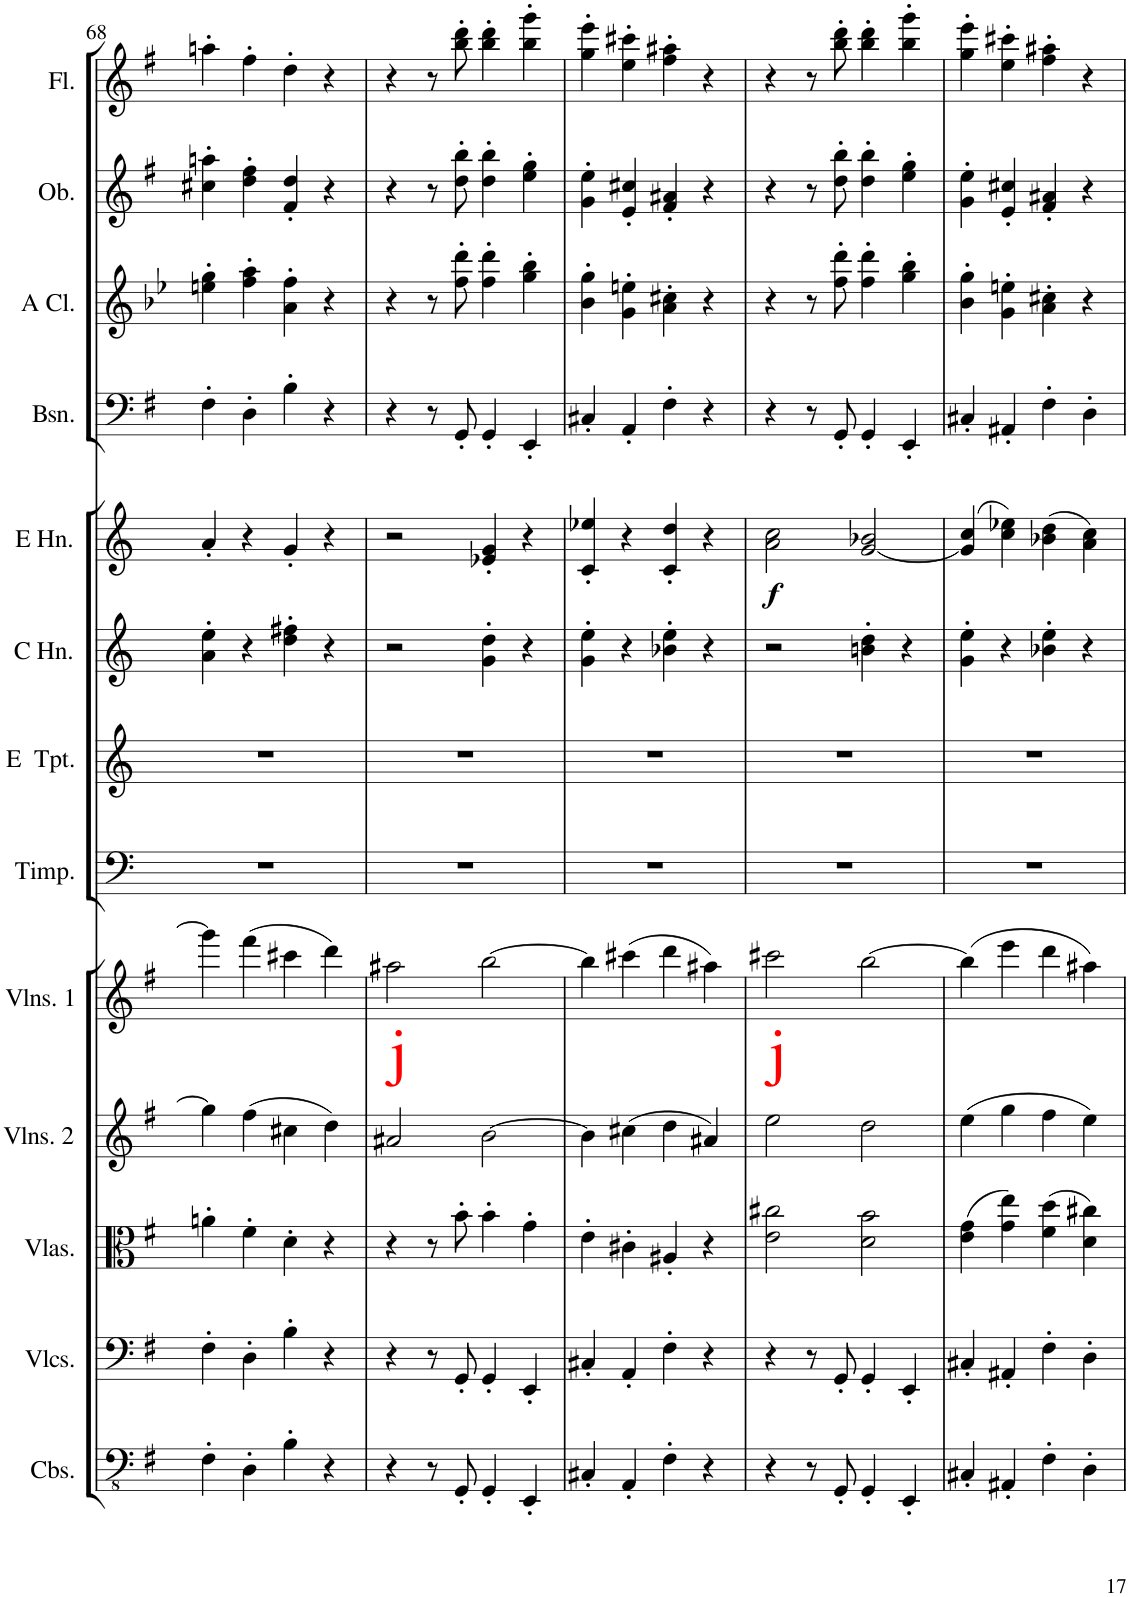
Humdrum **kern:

**kern	**kern	**kern	**kern	**kern	**text	**kern	**kern	**kern	**kern	**dynam	**kern	**kern	**kern	**kern
*part13	*part12	*part11	*part10	*part9	*part9	*part8	*part7	*part6	*part5	*part5	*part4	*part3	*part2	*part1
*staff13	*staff12	*staff11	*staff10	*staff9	*staff9	*staff8	*staff7	*staff6	*staff5	*staff5	*staff4	*staff3	*staff2	*staff1
*I"Contrabasses	*I"Violoncellos	*I"Violas	*I"Violins 2	*I"Violins 1	*	*I"Timpani in B and E	*I"Trumpet 1 2 in E	*I"Horn 3 4  in C	*I"Horn 1 2 in E	*	*I"Bassoon 1 2	*I"A Clarinet 1 2	*I"Oboe 1 2	*I"Flute 1 2
*I'Cbs.	*I'Vlcs.	*I'Vlas.	*I'Vlns. 2	*I'Vlns. 1	*	*I'Timp.	*	*	*	*	*I'Bsn.	*I'A Cl.	*I'Ob.	*I'Fl.
!!LO:PB:g=z
*clefFv4	*clefF4	*clefC3	*clefG2	*clefG2	*	*clefF4	*clefG2	*clefG2	*clefG2	*	*clefF4	*clefG2	*clefG2	*clefG2
*	*	*	*	*	*	*	*Trd-2c-4	*Trd7c12	*Trd5c8	*	*	*Trd2c3	*	*
*k[f#]	*k[f#]	*k[f#]	*k[f#]	*k[f#]	*	*k[]	*k[]	*k[]	*k[]	*	*k[f#]	*k[b-e-]	*k[f#]	*k[f#]
*M2/2	*M2/2	*M2/2	*M2/2	*M2/2	*	*M2/2	*M2/2	*M2/2	*M2/2	*	*M2/2	*M2/2	*M2/2	*M2/2
*met(c|)	*met(c|)	*met(c|)	*met(c|)	*met(c|)	*	*met(c|)	*met(c|)	*met(c|)	*met(c|)	*	*met(c|)	*met(c|)	*met(c|)	*met(c|)
=68	=68	=68	=68	=68	=68	=68	=68	=68	=68	=68	=68	=68	=68	=68
4FF#'\	4F#'\	4an'\	4gg\]	4ggg\]	.	1r	1r	4a\' 4ee\'	4a'/	.	4F#'\	4een\' 4gg\'	4cc#X\' 4aan\'	4aan'\
4DD'\	4D'\	4f#'\	(4ff#\	(4fff#\	.	.	.	4r	4r	.	4D'\	4ff\' 4aa\'	4dd\' 4ff#\'	4ff#'\
4BB'\	4B'\	4d'\	4cc#X\	4ccc#X\	.	.	.	4dd\' 4ff#X\'	4g'/	.	4B'\	4a\' 4ff\'	4f#/' 4dd/'	4dd'\
4r	4r	4r	4dd\)	4ddd\)	.	.	.	4r	4r	.	4r	4r	4r	4r
=69	=69	=69	=69	=69	=69	=69	=69	=69	=69	=69	=69	=69	=69	=69
!	!	!	!	!	!LO:LY:b:color=#FF0000	!	!	!	!	!	!	!	!	!
4r	4r	4r	2a#X/	2aa#X\	j	1r	1r	2r	2r	.	4r	4r	4r	4r
8r	8r	8r	.	.	.	.	.	.	.	.	8r	8r	8r	8r
8GGG'/	8GG'/	8b'\	.	.	.	.	.	.	.	.	8GG'/	8ff\' 8ddd\'	8dd\' 8bb\'	8bb\' 8ddd\'
4GGG'/	4GG'/	4b'\	[2b\	[2bb\	.	.	.	4g\' 4dd\'	4e-X/' 4g/'	.	4GG'/	4ff\' 4ddd\'	4dd\' 4bb\'	4bb\' 4ddd\'
4EEE'/	4EE'/	4g'\	.	.	.	.	.	4r	4r	.	4EE'/	4gg\' 4bb-\'	4ee\' 4gg\'	4bb\' 4ggg\'
=70	=70	=70	=70	=70	=70	=70	=70	=70	=70	=70	=70	=70	=70	=70
4CC#X'/	4C#X'/	4e'\	4b\]	4bb\]	.	1r	1r	4g\' 4ee\'	4c/' 4ee-X/'	.	4C#X'/	4b-\' 4gg\'	4g\' 4ee\'	4gg\' 4eee\'
4AAA'/	4AA'/	4c#X'\	(4cc#X\	(4ccc#X\	.	.	.	4r	4r	.	4AA'/	4g\' 4een\'	4e/' 4cc#X/'	4ee\' 4ccc#X\'
4FF#'\	4F#'\	4A#X'/	4dd\	4ddd\	.	.	.	4b-X\' 4ee\'	4c/' 4dd/'	.	4F#'\	4a\' 4cc#X\'	4f#/' 4a#X/'	4ff#\' 4aa#X\'
4r	4r	4r	4a#X/)	4aa#X\)	.	.	.	4r	4r	.	4r	4r	4r	4r
=71	=71	=71	=71	=71	=71	=71	=71	=71	=71	=71	=71	=71	=71	=71
!	!	!	!	!	!LO:LY:b:color=#FF0000	!	!	!	!	!LO:DY:b	!	!	!	!
4r	4r	2e\ 2cc#X\	2ee\	2ccc#X\	j	1r	1r	2r	2a\ 2cc\	f	4r	4r	4r	4r
8r	8r	.	.	.	.	.	.	.	.	.	8r	8r	8r	8r
8GGG'/	8GG'/	.	.	.	.	.	.	.	.	.	8GG'/	8ff\' 8ddd\'	8dd\' 8bb\'	8bb\' 8ddd\'
4GGG'/	4GG'/	2d\ 2b\	2dd\	[2bb\	.	.	.	4bn\' 4dd\'	[2g/ 2b-X/	.	4GG'/	4ff\' 4ddd\'	4dd\' 4bb\'	4bb\' 4ddd\'
4EEE'/	4EE'/	.	.	.	.	.	.	4r	.	.	4EE'/	4gg\' 4bb-\'	4ee\' 4gg\'	4bb\' 4ggg\'
=72	=72	=72	=72	=72	=72	=72	=72	=72	=72	=72	=72	=72	=72	=72
4CC#X'/	4C#X'/	(4e\ 4g\	(4ee\	(4bb\]	.	1r	1r	4g\' 4ee\'	(4g/] 4cc/	.	4C#X'/	4b-\' 4gg\'	4g\' 4ee\'	4gg\' 4eee\'
4AAA#X'/	4AA#X'/	4g\ 4ee\)	4gg\	4eee\	.	.	.	4r	4cc\ 4ee-X\)	.	4AA#X'/	4g\' 4een\'	4e/' 4cc#X/'	4ee\' 4ccc#X\'
4FF#'\	4F#'\	(4f#\ 4dd\	4ff#\	4ddd\	.	.	.	4b-X\' 4ee\'	(4b-X\ 4dd\	.	4F#'\	4a\' 4cc#X\'	4f#/' 4a#X/'	4ff#\' 4aa#X\'
4DD'\	4D'\	4d\ 4cc#X\)	4ee\)	4aa#X\)	.	.	.	4r	4a\ 4cc\)	.	4D'\	4r	4r	4r
=	=	=	=	=	=	=	=	=	=	=	=	=	=	=
*-	*-	*-	*-	*-	*-	*-	*-	*-	*-	*-	*-	*-	*-	*-
